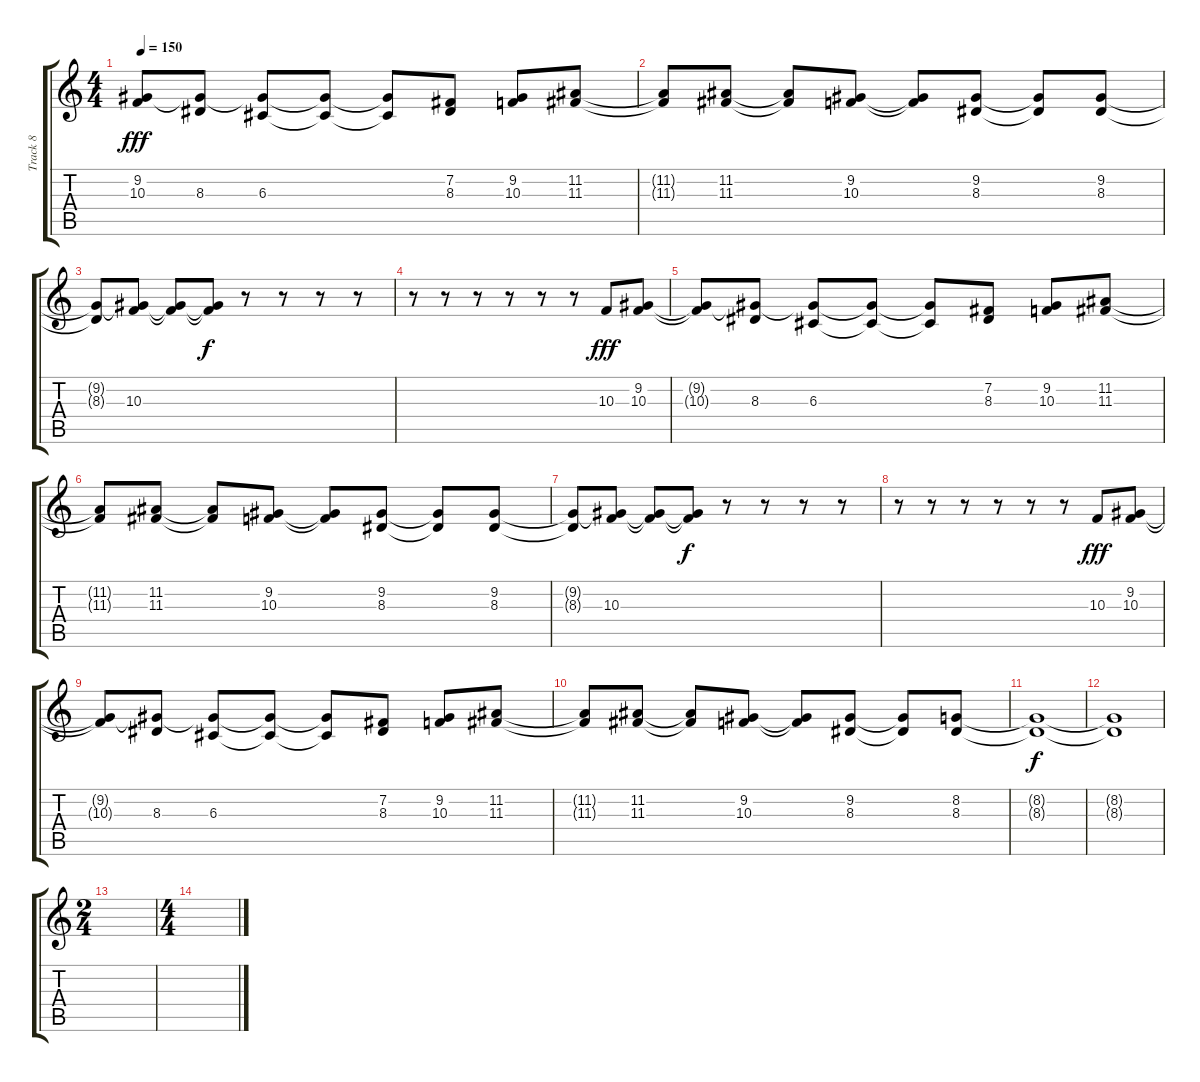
\track ("Track 8" "Track 8") {instrument lead2sawtooth}
\staff {score tabs}
\tuning (E4 B3 G3 D3 A2 E2) {hide}
\ts (4 4)
\tempo 150
\clef g2
\ks c
(9.2{t} 10.3{t}).8{dy fff} (9.2{t} 8.3).8 (9.2{t} 6.3).8 (9.2{t} 6.3{t}).8 (9.2{t} 6.3{t}).8 (7.2 8.3).8 (9.2 10.3).8 (11.2 11.3).8 |
(11.2{t} 11.3{t}).8 (11.2 11.3).8 (11.2{t} 11.3{t}).8 (9.2 10.3).8 (9.2{t} 10.3{t}).8 (9.2 8.3).8 (9.2{t} 8.3{t}).8 (9.2 8.3).8 |
(9.2{t} 8.3{t}).8 (9.2{t} 10.3).8 (9.2{t} 10.3{t}).8 (9.2{t} 10.3{t}).8{dy f} r.8 r.8 r.8 r.8 |
r.8 r.8 r.8 r.8 r.8 r.8 10.3.8{dy fff} (9.2 10.3).8 |
(9.2{t} 10.3{t}).8 (9.2{t} 8.3).8 (9.2{t} 6.3).8 (9.2{t} 6.3{t}).8 (9.2{t} 6.3{t}).8 (7.2 8.3).8 (9.2 10.3).8 (11.2 11.3).8 |
(11.2{t} 11.3{t}).8 (11.2 11.3).8 (11.2{t} 11.3{t}).8 (9.2 10.3).8 (9.2{t} 10.3{t}).8 (9.2 8.3).8 (9.2{t} 8.3{t}).8 (9.2 8.3).8 |
(9.2{t} 8.3{t}).8 (9.2{t} 10.3).8 (9.2{t} 10.3{t}).8 (9.2{t} 10.3{t}).8{dy f} r.8 r.8 r.8 r.8 |
r.8 r.8 r.8 r.8 r.8 r.8 10.3.8{dy fff} (9.2 10.3).8 |
(9.2{t} 10.3{t}).8 (9.2{t} 8.3).8 (9.2{t} 6.3).8 (9.2{t} 6.3{t}).8 (9.2{t} 6.3{t}).8 (7.2 8.3).8 (9.2 10.3).8 (11.2 11.3).8 |
(11.2{t} 11.3{t}).8 (11.2 11.3).8 (11.2{t} 11.3{t}).8 (9.2 10.3).8 (9.2{t} 10.3{t}).8 (9.2 8.3).8 (9.2{t} 8.3{t}).8 (8.2 8.3).8 |
(8.2{t} 8.3{t}).1{dy f} |
(8.2{t} 8.3{t}).1 |
\ts (2 4)
|
\ts (4 4)
